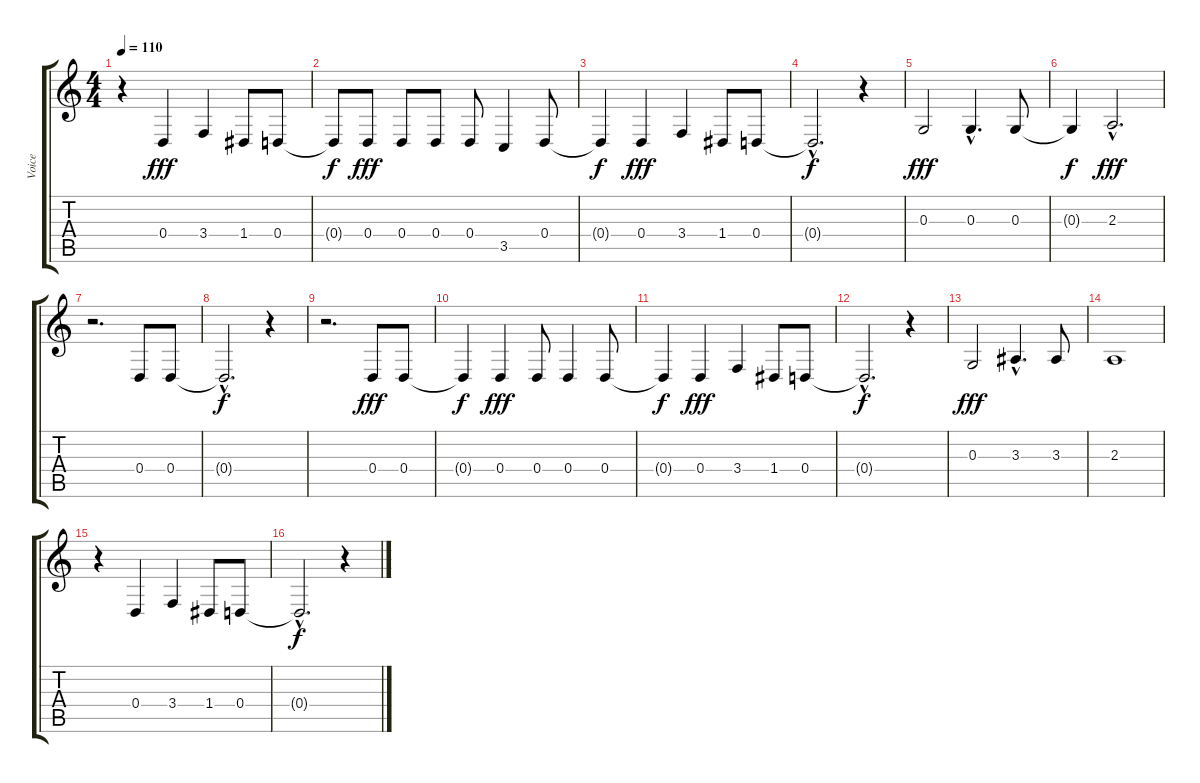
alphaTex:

\track ("Voice" "Voice") {instrument acousticgrandpiano}
\staff {score tabs}
\tuning (E4 B3 G3 D3 A2 E2) {hide}
\ts (4 4)
\tempo 110
\clef g2
\ks c
r.4{dy f} 0.4.4{dy fff} 3.4.4 1.4.8 0.4.8 |
0.4{t}.8{dy f} 0.4.8{dy fff} 0.4.8 0.4.8 0.4.8 3.5.4 0.4.8 |
0.4{t}.4{dy f} 0.4.4{dy fff} 3.4.4 1.4.8 0.4.8 |
0.4{hac t}.2{d dy f} r.4 |
0.3.2{dy fff} 0.3{hac}.4{d} 0.3.8 |
0.3{t}.4{dy f} 2.3{hac}.2{d dy fff} |
r.2{d} 0.4.8 0.4.8 |
0.4{hac t}.2{d dy f} r.4 |
r.2{d} 0.4.8{dy fff} 0.4.8 |
0.4{t}.4{dy f} 0.4.4{dy fff} 0.4.8 0.4.4 0.4.8 |
0.4{t}.4{dy f} 0.4.4{dy fff} 3.4.4 1.4.8 0.4.8 |
0.4{hac t}.2{d dy f} r.4 |
0.3.2{dy fff} 3.3{hac}.4{d} 3.3.8 |
2.3.1 |
r.4 0.4.4 3.4.4 1.4.8 0.4.8 |
0.4{hac t}.2{d dy f} r.4
